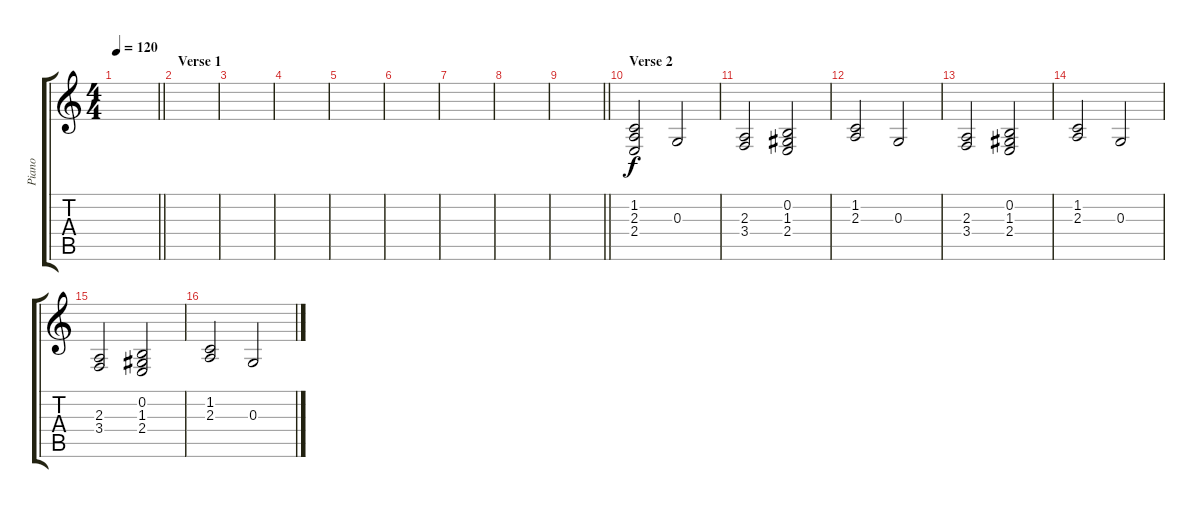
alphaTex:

\track ("Piano" "Piano") {instrument acousticgrandpiano}
\staff {score tabs}
\tuning (E4 B3 G3 D3 A2 E2) {hide}
\ts (4 4)
\tempo 120
\clef g2
\barLineRight lightlight
\ks c
|
\section ("" "Verse 1")
|
|
|
|
|
|
|
\barLineRight lightlight
|
\section ("" "Verse 2")
(1.2 2.3 2.4).2{instrument stringensemble1} 0.3.2 |
(2.3 3.4).2 (0.2 1.3 2.4).2 |
(1.2 2.3).2 0.3.2 |
(2.3 3.4).2 (0.2 1.3 2.4).2 |
(1.2 2.3).2 0.3.2 |
(2.3 3.4).2 (0.2 1.3 2.4).2 |
(1.2 2.3).2 0.3.2
